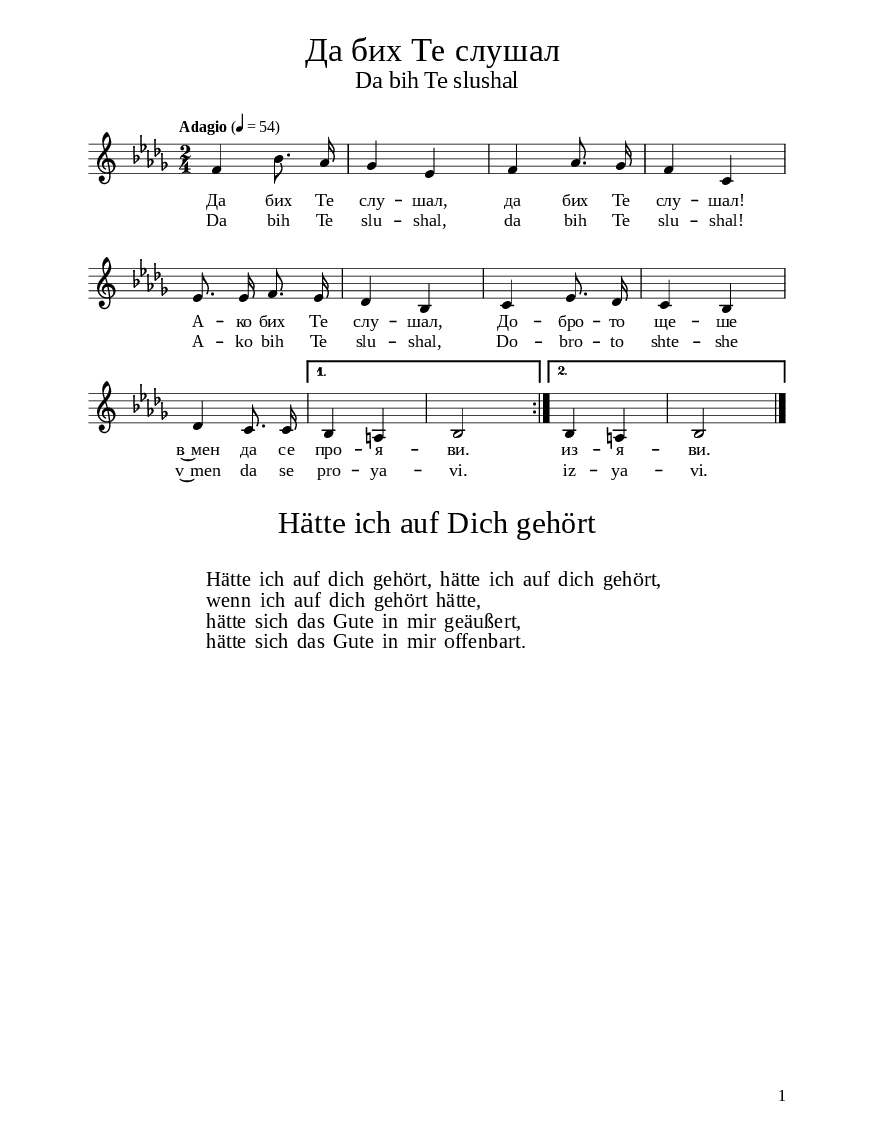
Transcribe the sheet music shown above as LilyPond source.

\version "2.24.0"

% include paper part and global functions
\include "include/globals.ily"

\bookpart {
  \label #'ref039
  \tocItem \markup " "
  \include "include/bookpart-paper.ily"
  \score {
    \include "include/score-layout.ily"

    \new Voice \absolute {
      \clef treble
      \key bes \minor
      \time 2/4
      \tempoFunc "Adagio" 4 "54"
      \autoBeamOff
      \repeat volta 2 {
        f'4 bes'8. as'16 | % 2
        ges'4 es'4 | % 3
        f'4 as'8. ges'16 | % 4
        f'4 c'4 \break | % 5
        es'8. es'16 f'8. es'16 | % 6
        des'4 bes4 | % 7
        c'4 es'8. des'16 | % 8
        c'4 bes4 \break | % 9
        des'4 c'8. c'16 |
      }
      \alternative {
        {
          bes4 a4 | % 11
          bes2
        }
        {
          bes4 a4 | % 11
          bes2 \bar "|."
        }
      }
    }

    \addlyrics {
      Да бих Те
      слу -- шал, да бих Те слу -- шал! А -- ко бих
      Те слу -- шал, До -- бро -- то ще -- ше в~мен да
      се про -- я -- ви. из -- я -- ви.}
      \addlyrics {
        Da bih Te
        slu -- shal, da bih Te slu -- shal! A -- ko bih
        Te slu -- shal, Do -- bro -- to shte -- she v~men da
        se pro -- ya -- vi. iz -- ya -- vi.}

        \header {
          title = \titleFunc "Да бих Тe слушал " "Da bih Te slushal"
        }

        \midi{}

      } % score

 
      

      % include foreign translation(s) of the song
      \version "2.20.0"

\markup \fill-line { \fontsize #6 "Hätte ich auf Dich gehört" }
\markup \null
\markup \null
\markup \fontsize #+2.5 {
  \hspace #10
  \override #'(baseline-skip . 2)

  \column {
    \line { " " }

\line { " " Hätte ich auf dich gehört, hätte ich auf dich gehört,}

\line { " " wenn ich auf dich gehört hätte,}

\line { " " hätte sich das Gute in mir geäußert, }

\line { " " hätte sich das Gute in mir offenbart.}

  }
}


    } % bookpart

  
